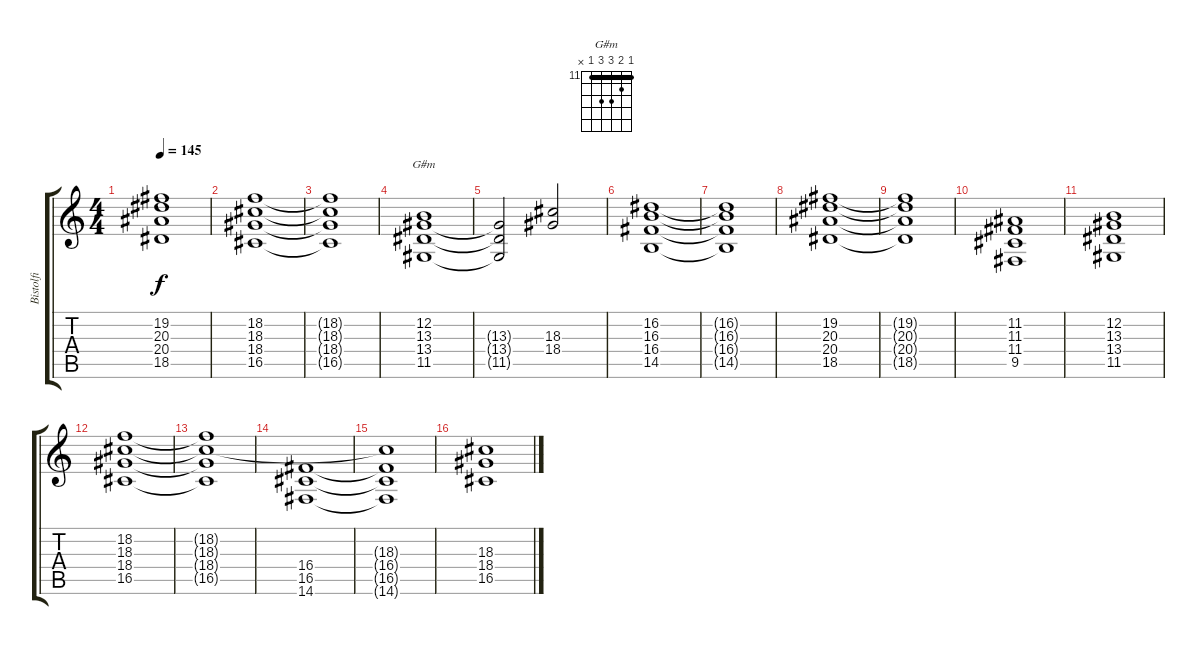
\track ("Bistolfi" "Bistolfi") {instrument stringensemble1}
\staff {score tabs}
\tuning (E4 B3 G3 D3 A2 E2) {hide}
\chord ("G#m" 11 12 13 13 11 x) {firstfret 11 barre 11}
\ts (4 4)
\tempo 145
\clef g2
\ks c
(19.2{t} 20.3{t} 20.4{t} 18.5{t}).1{dy f} |
(18.2 18.3 18.4 16.5).1 |
(18.2{t} 18.3{t} 18.4{t} 16.5{t}).1 |
(12.2 13.3 13.4 11.5).1{ch "G#m"} |
(13.3{t} 13.4{t} 11.5{t}).2 (18.3 18.4).2 |
(16.2 16.3 16.4 14.5).1 |
(16.2{t} 16.3{t} 16.4{t} 14.5{t}).1 |
(19.2 20.3 20.4 18.5).1 |
(19.2{t} 20.3{t} 20.4{t} 18.5{t}).1 |
(11.2 11.3 11.4 9.5).1 |
(12.2 13.3 13.4 11.5).1 |
(18.2 18.3 18.4 16.5).1 |
(18.2{t} 18.3{t} 18.4{t} 16.5{t}).1{volume 8 instrument stringensemble1} |
(16.4 16.5 14.6).1 |
(18.3{t} 16.4{t} 16.5{t} 14.6{t}).1 |
(18.3 18.4 16.5).1
